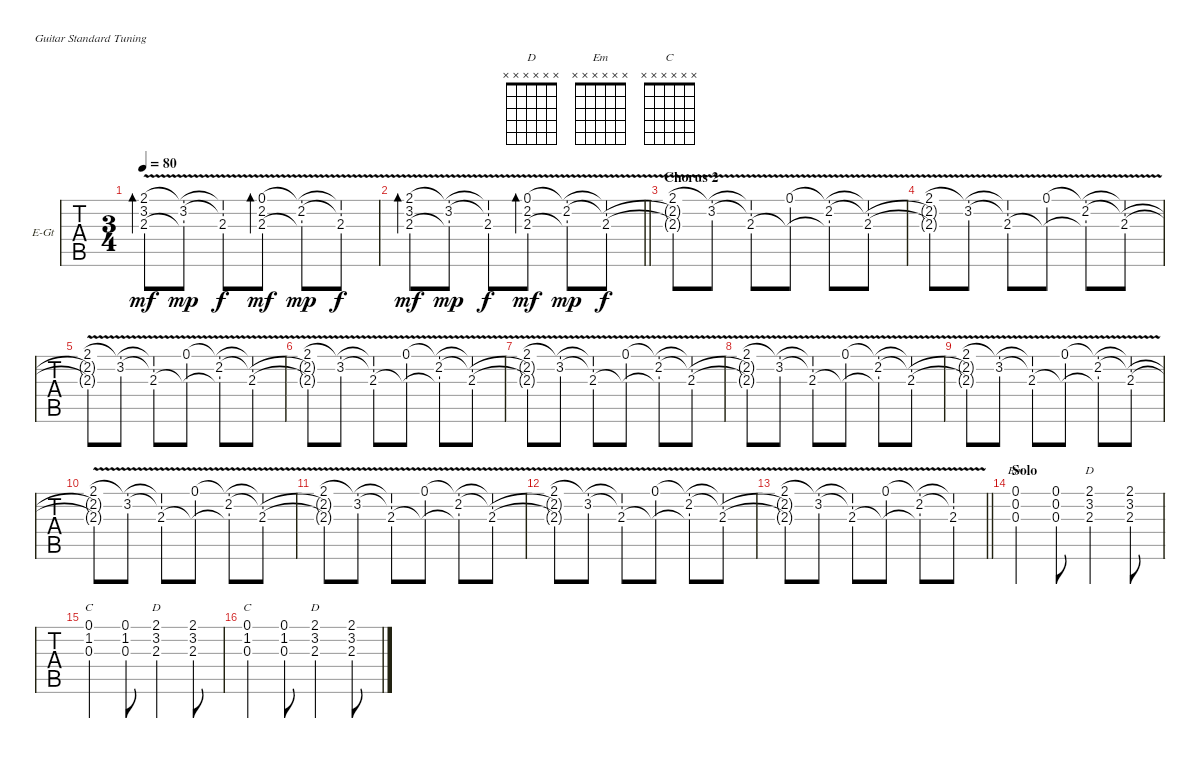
\bracketExtendMode groupsimilarinstruments
\firstSystemTrackNameOrientation horizontal
\otherSystemsTrackNameOrientation horizontal
\track ("Guitar" "E-Gt") {instrument electricguitarclean}
\staff {tabs}
\tuning (E4 B3 G3 D3 A2 E2)
\chord ("D" x x x x x x)
\chord ("Em" x x x x x x)
\chord ("C" x x x x x x)
\ts (3 4)
\tempo 80
\clef g2
\ks c
(2.1{v} 3.2 2.3).8{bd 60 dy mf} (3.2{v} 2.3{t} 2.1{v t}).8{dy mp} (2.1{v t} 3.2{v t} 2.3{v}).8{dy f} (0.1{v} 2.2 2.3).8{bd 60 dy mf} (2.2{v} 2.3{t} 0.1{v t}).8{dy mp} (0.1{v t} 2.2{v t} 2.3{v}).8{dy f} |
\barLineRight lightlight
(2.1{v} 3.2 2.3).8{bd 60 dy mf} (3.2{v} 2.3{t} 2.1{v t}).8{dy mp} (2.1{v t} 3.2{v t} 2.3{v}).8{dy f} (0.1{v} 2.2 2.3).8{bd 60 dy mf} (2.2{v} 2.3{t} 0.1{v t}).8{dy mp} (0.1{v t} 2.2{v t} 2.3{v}).8{dy f} |
\section ("" "Chorus 2")
(2.1{v} 2.2{v t} 2.3{v t}).8 (3.2{v} 2.1{v t}).8 (2.1{v t} 3.2{v t} 2.3{v}).8 (0.1{v} 2.3{v t}).8 (2.2{v} 2.3{v t} 0.1{v t}).8 (0.1{v t} 2.2{v t} 2.3{v}).8 |
(2.1{v} 2.2{v t} 2.3{v t}).8 (3.2{v} 2.1{v t}).8 (2.1{v t} 3.2{v t} 2.3{v}).8 (0.1{v} 2.3{v t}).8 (2.2{v} 2.3{v t} 0.1{v t}).8 (0.1{v t} 2.2{v t} 2.3{v}).8 |
(2.1{v} 2.2{v t} 2.3{v t}).8 (3.2{v} 2.1{v t}).8 (2.1{v t} 3.2{v t} 2.3{v}).8 (0.1{v} 2.3{v t}).8 (2.2{v} 2.3{v t} 0.1{v t}).8 (0.1{v t} 2.2{v t} 2.3{v}).8 |
(2.1{v} 2.2{v t} 2.3{v t}).8 (3.2{v} 2.1{v t}).8 (2.1{v t} 3.2{v t} 2.3{v}).8 (0.1{v} 2.3{v t}).8 (2.2{v} 2.3{v t} 0.1{v t}).8 (0.1{v t} 2.2{v t} 2.3{v}).8 |
(2.1{v} 2.2{v t} 2.3{v t}).8 (3.2{v} 2.1{v t}).8 (2.1{v t} 3.2{v t} 2.3{v}).8 (0.1{v} 2.3{v t}).8 (2.2{v} 2.3{v t} 0.1{v t}).8 (0.1{v t} 2.2{v t} 2.3{v}).8 |
(2.1{v} 2.2{v t} 2.3{v t}).8 (3.2{v} 2.1{v t}).8 (2.1{v t} 3.2{v t} 2.3{v}).8 (0.1{v} 2.3{v t}).8 (2.2{v} 2.3{v t} 0.1{v t}).8 (0.1{v t} 2.2{v t} 2.3{v}).8 |
(2.1{v} 2.2{v t} 2.3{v t}).8 (3.2{v} 2.1{v t}).8 (2.1{v t} 3.2{v t} 2.3{v}).8 (0.1{v} 2.3{v t}).8 (2.2{v} 2.3{v t} 0.1{v t}).8 (0.1{v t} 2.2{v t} 2.3{v}).8 |
(2.1{v} 2.2{v t} 2.3{v t}).8 (3.2{v} 2.1{v t}).8 (2.1{v t} 3.2{v t} 2.3{v}).8 (0.1{v} 2.3{v t}).8 (2.2{v} 2.3{v t} 0.1{v t}).8 (0.1{v t} 2.2{v t} 2.3{v}).8 |
(2.1{v} 2.2{v t} 2.3{v t}).8 (3.2{v} 2.1{v t}).8 (2.1{v t} 3.2{v t} 2.3{v}).8 (0.1{v} 2.3{v t}).8 (2.2{v} 2.3{v t} 0.1{v t}).8 (0.1{v t} 2.2{v t} 2.3{v}).8 |
(2.1{v} 2.2{v t} 2.3{v t}).8 (3.2{v} 2.1{v t}).8 (2.1{v t} 3.2{v t} 2.3{v}).8 (0.1{v} 2.3{v t}).8 (2.2{v} 2.3{v t} 0.1{v t}).8 (0.1{v t} 2.2{v t} 2.3{v}).8 |
\barLineRight lightlight
(2.1{v} 2.2{v t} 2.3{v t}).8 (3.2{v} 2.1{v t}).8 (2.1{v t} 3.2{v t} 2.3{v}).8 (0.1{v} 2.3{v t}).8 (2.2{v} 2.3{v t} 0.1{v t}).8 (0.1{v t} 2.2{v t} 2.3{v}).8 |
\section ("" "Solo")
(0.1 0.2 0.3).4{ch "Em"} (0.1 0.2 0.3).8 (2.1 3.2 2.3).4{ch "D"} (2.1 3.2 2.3).8 |
(0.1 1.2 0.3).4{ch "C"} (0.1 1.2 0.3).8 (2.1 3.2 2.3).4{ch "D"} (2.1 3.2 2.3).8 |
(0.1 1.2 0.3).4{ch "C"} (0.1 1.2 0.3).8 (2.1 3.2 2.3).4{ch "D"} (2.1 3.2 2.3).8
